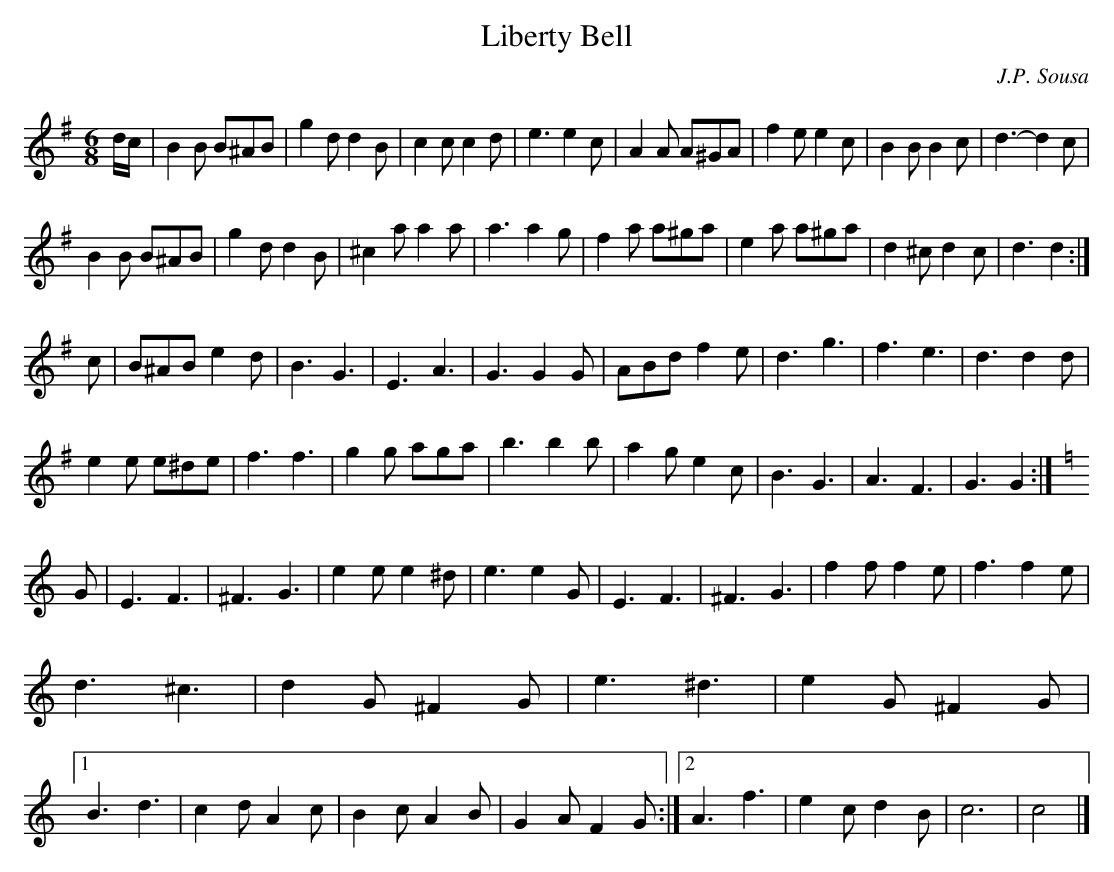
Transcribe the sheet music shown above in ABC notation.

X:1
T:Liberty Bell
C:J.P. Sousa
M:6/8
K:G major
d/2c/2|\
B2B B^AB | g2d d2B | c2c c2d | e3 e2c   | \
A2A A^GA | f2e e2c | B2B B2c | d3 - d2c |
B2B B^AB | g2d d2B |^c2a a2a | a3 a2g   | \
f2a a^ga | e2a a^ga| d2^c d2c| d3 d2:|
c|\
B^AB e2d | B3 G3 | E3 A3   | G3 G2G  |\
ABd f2e  | d3 g3 | f3 e3   | d3 d2d  |
e2e e^de | f3 f3 | g2g aga | b3 b2b  |\
a2g e2c  | B3 G3 | A3 F3   | G3 G2:|
[K:C]\
G|\
E3 F3  | ^F3 G3   | e2e e2^d | e3 e2G  |\
E3 F3  | ^F3 G3   | \
f2f f2e  | f3 f2e  |
d3 ^c3 | d2G ^F2G | e3 ^d3   | e2G ^F2G |1 \
B3 d3  | c2d A2c  | B2c A2B  | G2A F2G :|2 \
A3 f3  | e2c  d2B | c6       | c4|]
